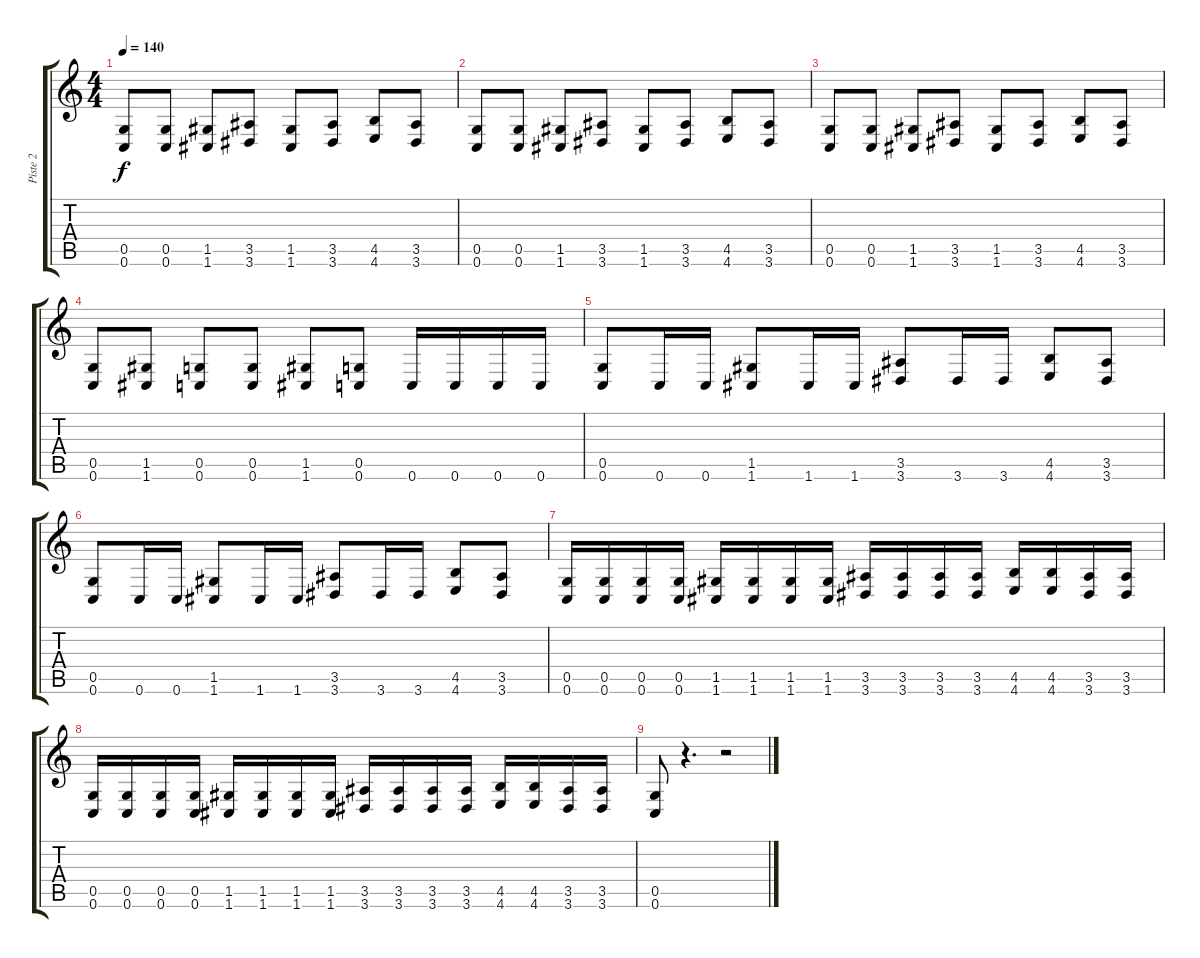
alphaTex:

\track ("Piste 2" "Piste 2") {instrument distortionguitar}
\staff {score tabs}
\tuning (D4 A3 F3 C3 G2 C2) {hide}
\ts (4 4)
\tempo 140
\clef g2
\ks c
(0.5 0.6).8{dy f} (0.5 0.6).8 (1.5 1.6).8 (3.5 3.6).8 (1.5 1.6).8 (3.5 3.6).8 (4.5 4.6).8 (3.5 3.6).8 |
(0.5 0.6).8 (0.5 0.6).8 (1.5 1.6).8 (3.5 3.6).8 (1.5 1.6).8 (3.5 3.6).8 (4.5 4.6).8 (3.5 3.6).8 |
(0.5 0.6).8 (0.5 0.6).8 (1.5 1.6).8 (3.5 3.6).8 (1.5 1.6).8 (3.5 3.6).8 (4.5 4.6).8 (3.5 3.6).8 |
(0.5 0.6).8 (1.5 1.6).8 (0.5 0.6).8 (0.5 0.6).8 (1.5 1.6).8 (0.5 0.6).8 0.6.16 0.6.16 0.6.16 0.6.16 |
(0.5 0.6).8 0.6.16 0.6.16 (1.5 1.6).8 1.6.16 1.6.16 (3.5 3.6).8 3.6.16 3.6.16 (4.5 4.6).8 (3.5 3.6).8 |
(0.5 0.6).8 0.6.16 0.6.16 (1.5 1.6).8 1.6.16 1.6.16 (3.5 3.6).8 3.6.16 3.6.16 (4.5 4.6).8 (3.5 3.6).8 |
(0.5 0.6).16 (0.5 0.6).16 (0.5 0.6).16 (0.5 0.6).16 (1.5 1.6).16 (1.5 1.6).16 (1.5 1.6).16 (1.5 1.6).16 (3.5 3.6).16 (3.5 3.6).16 (3.5 3.6).16 (3.5 3.6).16 (4.5 4.6).16 (4.5 4.6).16 (3.5 3.6).16 (3.5 3.6).16 |
(0.5 0.6).16 (0.5 0.6).16 (0.5 0.6).16 (0.5 0.6).16 (1.5 1.6).16 (1.5 1.6).16 (1.5 1.6).16 (1.5 1.6).16 (3.5 3.6).16 (3.5 3.6).16 (3.5 3.6).16 (3.5 3.6).16 (4.5 4.6).16 (4.5 4.6).16 (3.5 3.6).16 (3.5 3.6).16 |
(0.5 0.6).8 r.4{d} r.2
